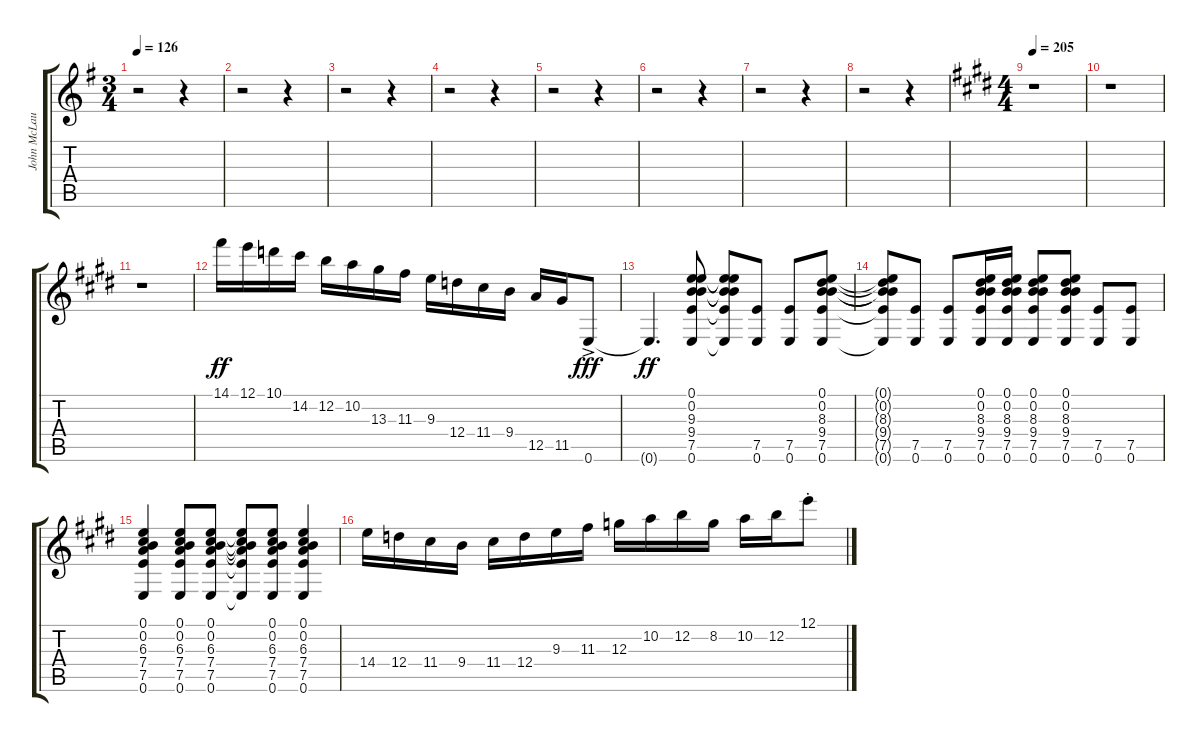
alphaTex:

\track ("John McLaughlin" "John McLau") {instrument acousticguitarsteel}
\staff {score tabs}
\tuning (E4 B3 G3 D3 A2 E2) {hide}
\ts (3 4)
\tempo 126
\clef g2
\ks g
r.2{dy ppp} r.4 |
r.2 r.4 |
r.2 r.4 |
r.2 r.4 |
r.2 r.4 |
r.2 r.4 |
r.2 r.4 |
r.2 r.4 |
\ts (4 4)
\tempo 205
\ks e
r.1 |
\ks c#minor
r.1 |
r.1 |
\ks e
14.1.16{dy ff} 12.1.16 10.1.16 14.2.16 12.2.16 10.2.16 13.3.16 11.3.16 9.3.16 12.4.16 11.4.16 9.4.16 12.5.16 11.5.16 0.6{ac}.8{dy fff} |
\ks c#minor
0.6{t}.4{d dy ff} (0.1 0.2 9.3 9.4 7.5 0.6).8 (0.1{t} 0.2{t} 9.3{t} 9.4{t} 7.5{t} 0.6{t}).8 (7.5 0.6).8 (7.5 0.6).8 (0.1 0.2 8.3 9.4 7.5 0.6).8 |
(0.1{t} 0.2{t} 8.3{t} 9.4{t} 7.5{t} 0.6{t}).8 (7.5 0.6).8 (7.5 0.6).8 (0.1 0.2 8.3 9.4 7.5 0.6).16 (0.1 0.2 8.3 9.4 7.5 0.6).16 (0.1 0.2 8.3 9.4 7.5 0.6).8 (0.1 0.2 8.3 9.4 7.5 0.6).8 (7.5 0.6).8 (7.5 0.6).8 |
\ks e
(0.1 0.2 6.3 7.4 7.5 0.6).4 (0.1 0.2 6.3 7.4 7.5 0.6).8 (0.1 0.2 6.3 7.4 7.5 0.6).8 (0.1{t} 0.2{t} 6.3{t} 7.4{t} 7.5{t} 0.6{t}).8 (0.1 0.2 6.3 7.4 7.5 0.6).8 (0.1 0.2 6.3 7.4 7.5 0.6).4 |
\ks c#minor
14.4.16 12.4.16 11.4.16 9.4.16 11.4.16 12.4.16 9.3.16 11.3.16 12.3.16 10.2.16 12.2.16 8.2.16 10.2.16 12.2.16 12.1{st}.8
